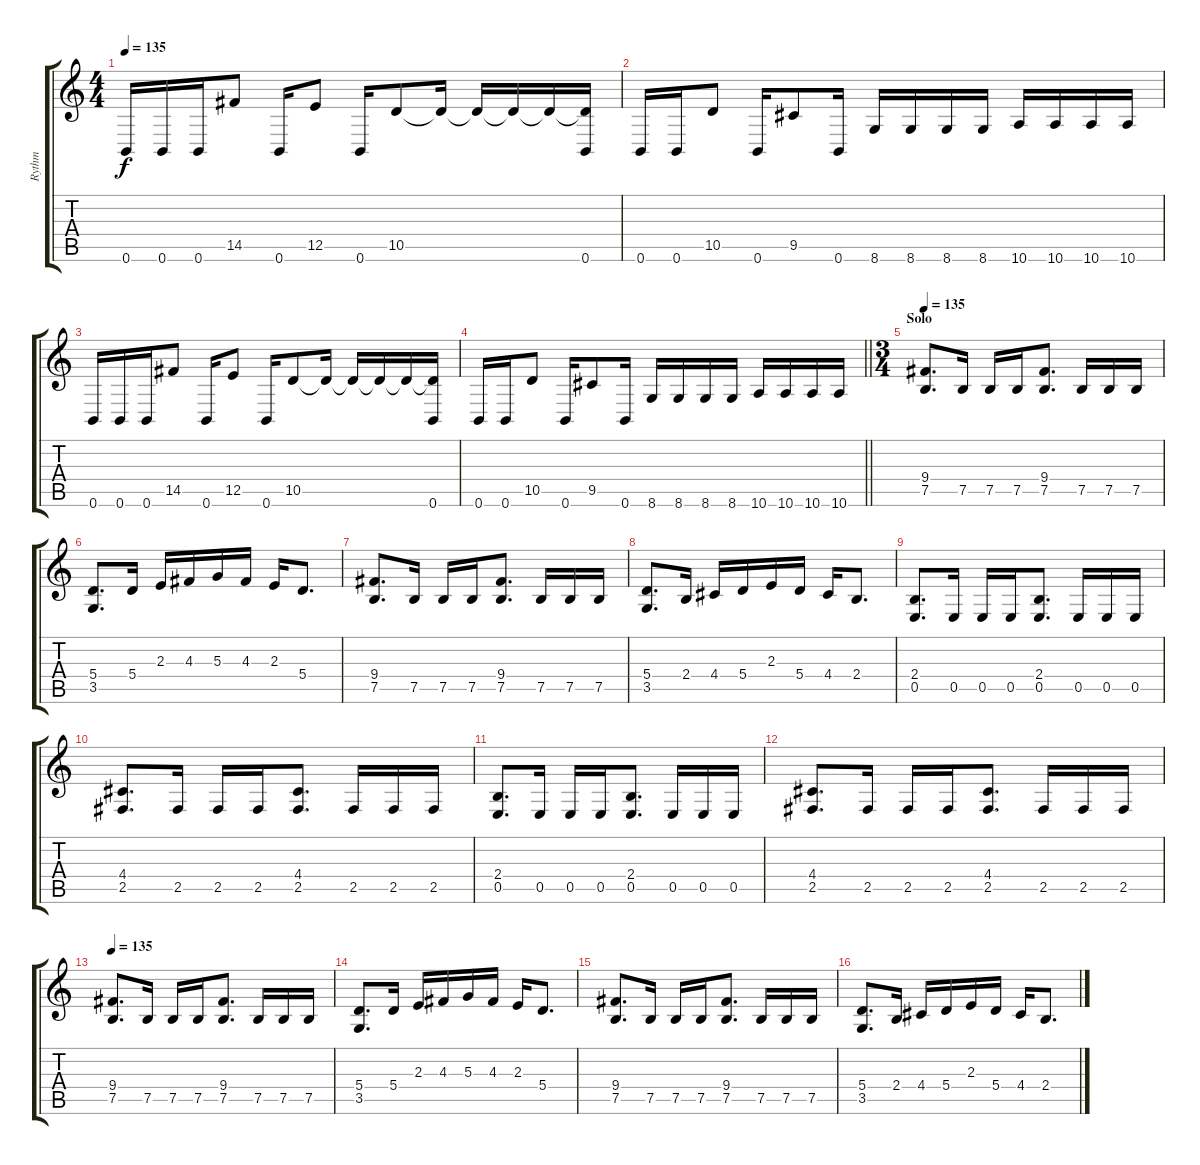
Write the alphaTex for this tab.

\track ("Rythm" "Rythm") {instrument distortionguitar}
\staff {score tabs}
\tuning (B3 Gb3 D3 A2 E2 B1) {hide}
\ts (4 4)
\tempo 135
\clef g2
\ks c
0.6.16{dy f} 0.6.16 0.6.16 14.5.8 0.6.16 12.5.8 0.6.16 10.5.8 10.5{t}.16 10.5{t}.16 10.5{t}.16 10.5{t}.16 (10.5{t} 0.6).16 |
0.6.16 0.6.16 10.5.8 0.6.16 9.5.8 0.6.16 8.6.16 8.6.16 8.6.16 8.6.16 10.6.16 10.6.16 10.6.16 10.6.16 |
0.6.16 0.6.16 0.6.16 14.5.8 0.6.16 12.5.8 0.6.16 10.5.8 10.5{t}.16 10.5{t}.16 10.5{t}.16 10.5{t}.16 (10.5{t} 0.6).16 |
\barLineRight lightlight
0.6.16 0.6.16 10.5.8 0.6.16 9.5.8 0.6.16 8.6.16 8.6.16 8.6.16 8.6.16 10.6.16 10.6.16 10.6.16 10.6.16 |
\ts (3 4)
\section ("" "Solo")
\tempo 135
(9.4 7.5).8{d} 7.5.16 7.5.16 7.5.16 (9.4 7.5).8{d} 7.5.16 7.5.16 7.5.16 |
(5.4 3.5).8{d} 5.4.16 2.3.16 4.3.16 5.3.16 4.3.16 2.3.16 5.4.8{d} |
(9.4 7.5).8{d} 7.5.16 7.5.16 7.5.16 (9.4 7.5).8{d} 7.5.16 7.5.16 7.5.16 |
(5.4 3.5).8{d} 2.4.16 4.4.16 5.4.16 2.3.16 5.4.16 4.4.16 2.4.8{d} |
(2.4 0.5).8{d} 0.5.16 0.5.16 0.5.16 (2.4 0.5).8{d} 0.5.16 0.5.16 0.5.16 |
(4.4 2.5).8{d} 2.5.16 2.5.16 2.5.16 (4.4 2.5).8{d} 2.5.16 2.5.16 2.5.16 |
(2.4 0.5).8{d} 0.5.16 0.5.16 0.5.16 (2.4 0.5).8{d} 0.5.16 0.5.16 0.5.16 |
(4.4 2.5).8{d} 2.5.16 2.5.16 2.5.16 (4.4 2.5).8{d} 2.5.16 2.5.16 2.5.16 |
\tempo 135
(9.4 7.5).8{d} 7.5.16 7.5.16 7.5.16 (9.4 7.5).8{d} 7.5.16 7.5.16 7.5.16 |
(5.4 3.5).8{d} 5.4.16 2.3.16 4.3.16 5.3.16 4.3.16 2.3.16 5.4.8{d} |
(9.4 7.5).8{d} 7.5.16 7.5.16 7.5.16 (9.4 7.5).8{d} 7.5.16 7.5.16 7.5.16 |
(5.4 3.5).8{d} 2.4.16 4.4.16 5.4.16 2.3.16 5.4.16 4.4.16 2.4.8{d}
